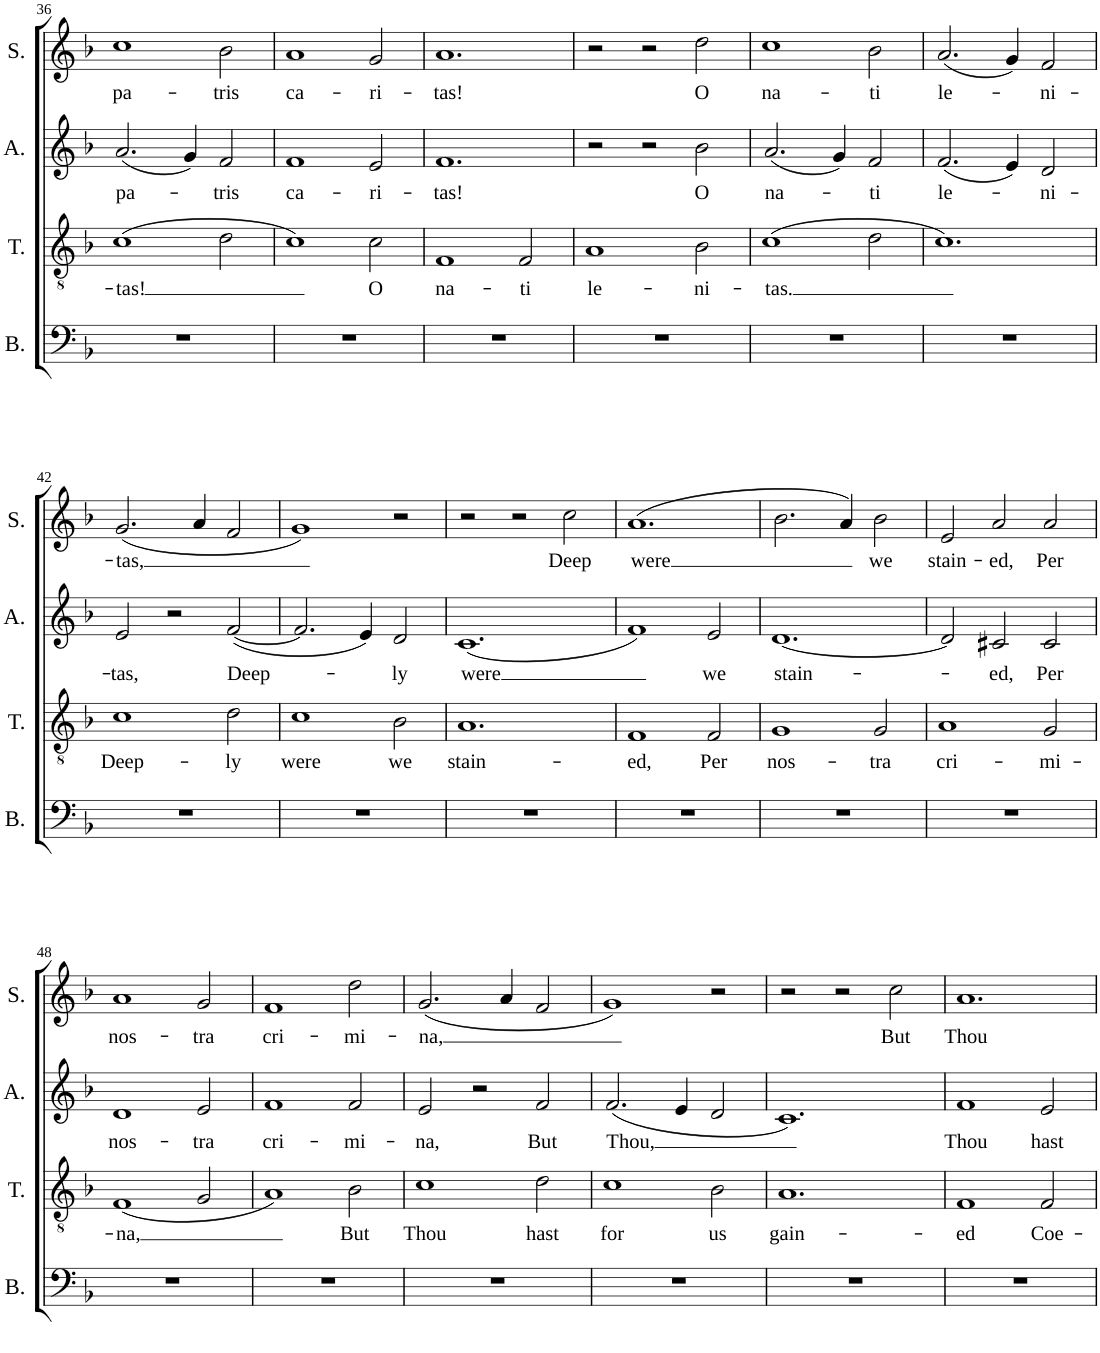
**kern	**kern	**text	**kern	**text	**kern	**text
*part4	*part3	*part3	*part2	*part2	*part1	*part1
*staff4	*staff3	*staff3	*staff2	*staff2	*staff1	*staff1
*I"Bass	*I"Tenor	*	*I"Alto	*	*I"Soprano	*
*I'B.	*I'T.	*	*I'A.	*	*I'S.	*
!!LO:PB:g=z
*clefF4	*clefGv2	*	*clefG2	*	*clefG2	*
*k[b-]	*k[b-]	*	*k[b-]	*	*k[b-]	*
*M3/2	*M3/2	*	*M3/2	*	*M3/2	*
=36	=36	=36	=36	=36	=36	=36
!	!	!LO:LY:b	!	!LO:LY:b	!	!LO:LY:b
*	*^	*	*^	*	*^	*
1.r	(1c	1.ryy	-tas!	(2.a/	1.ryy	pa-	1cc	1.ryy	pa-
.	.	.	.	4g/)	.	.	.	.	.
!	!	!	!	!	!	!LO:LY:b	!	!	!LO:LY:b
.	2d\	.	.	2f/	.	-tris	2b-\	.	-tris
=37	=37	=37	=37	=37	=37	=37	=37	=37	=37
!	!	!	!	!	!	!LO:LY:b	!	!	!LO:LY:b
1.r	1c)	1.ryy	.	1f	1.ryy	ca-	1a	1.ryy	ca-
!	!	!	!LO:LY:b	!	!	!LO:LY:b	!	!	!LO:LY:b
.	2c\	.	O	2e/	.	-ri-	2g/	.	-ri-
=38	=38	=38	=38	=38	=38	=38	=38	=38	=38
!	!	!	!LO:LY:b	!	!	!LO:LY:b	!	!	!LO:LY:b
1.r	1F	1.ryy	na-	1.f	1.ryy	-tas!	1.a	1.ryy	-tas!
!	!	!	!LO:LY:b	!	!	!	!	!	!
.	2F/	.	-ti	.	.	.	.	.	.
=39	=39	=39	=39	=39	=39	=39	=39	=39	=39
!	!	!	!LO:LY:b	!	!	!	!	!	!
1.r	1A	1.ryy	le-	2r	1.ryy	.	2r	1.ryy	.
.	.	.	.	2r	.	.	2r	.	.
!	!	!	!LO:LY:b	!	!	!LO:LY:b	!	!	!LO:LY:b
.	2B-\	.	-ni-	2b-\	.	O	2dd\	.	O
=40	=40	=40	=40	=40	=40	=40	=40	=40	=40
!	!	!	!LO:LY:b	!	!	!LO:LY:b	!	!	!LO:LY:b
1.r	(1c	1.ryy	-tas.	(2.a/	1.ryy	na-	1cc	1.ryy	na-
.	.	.	.	4g/)	.	.	.	.	.
!	!	!	!	!	!	!LO:LY:b	!	!	!LO:LY:b
.	2d\	.	.	2f/	.	-ti	2b-\	.	-ti
=41	=41	=41	=41	=41	=41	=41	=41	=41	=41
!	!	!	!	!	!	!LO:LY:b	!	!	!LO:LY:b
1.r	1.c)	1.ryy	.	(2.f/	1.ryy	le-	(2.a/	1.ryy	le-
.	.	.	.	4e/)	.	.	4g/)	.	.
!	!	!	!	!	!	!LO:LY:b	!	!	!LO:LY:b
.	.	.	.	2d/	.	-ni-	2f/	.	-ni-
!!LO:LB:g=z	!!
=42	=42	=42	=42	=42	=42	=42	=42	=42	=42
!	!	!	!LO:LY:b	!	!	!LO:LY:b	!	!	!LO:LY:b
1.r	1c	1.ryy	Deep-	2e/	1.ryy	-tas,	(2.g/	1.ryy	-tas,
.	.	.	.	2r	.	.	.	.	.
.	.	.	.	.	.	.	4a/	.	.
!	!	!	!LO:LY:b	!	!	!LO:LY:b	!	!	!
.	2d\	.	-ly	([2f/	.	Deep-	2f/	.	.
=43	=43	=43	=43	=43	=43	=43	=43	=43	=43
!	!	!	!LO:LY:b	!	!	!	!	!	!
1.r	1c	1.ryy	were	2.f/]	1.ryy	.	1g)	1.ryy	.
.	.	.	.	4e/)	.	.	.	.	.
!	!	!	!LO:LY:b	!	!	!LO:LY:b	!	!	!
.	2B-\	.	we	2d/	.	-ly	2r	.	.
=44	=44	=44	=44	=44	=44	=44	=44	=44	=44
!	!	!	!LO:LY:b	!	!	!LO:LY:b	!	!	!
1.r	1.A	1.ryy	stain-	(1.c	1.ryy	were	2r	1.ryy	.
.	.	.	.	.	.	.	2r	.	.
!	!	!	!	!	!	!	!	!	!LO:LY:b
.	.	.	.	.	.	.	2cc\	.	Deep
=45	=45	=45	=45	=45	=45	=45	=45	=45	=45
!	!	!	!LO:LY:b	!	!	!	!	!	!LO:LY:b
1.r	1F	1.ryy	-ed,	1f)	1.ryy	.	(1.a	1.ryy	were
!	!	!	!LO:LY:b	!	!	!LO:LY:b	!	!	!
.	2F/	.	Per	2e/	.	we	.	.	.
=46	=46	=46	=46	=46	=46	=46	=46	=46	=46
!	!	!	!LO:LY:b	!	!	!LO:LY:b	!	!	!
1.r	1G	1.ryy	nos-	[1.d	1.ryy	stain-	2.b-\	1.ryy	.
.	.	.	.	.	.	.	4a/)	.	.
!	!	!	!LO:LY:b	!	!	!	!	!	!LO:LY:b
.	2G/	.	-tra	.	.	.	2b-\	.	we
=47	=47	=47	=47	=47	=47	=47	=47	=47	=47
!	!	!	!LO:LY:b	!	!	!	!	!	!LO:LY:b
1.r	1A	1.ryy	cri-	2d/]	1.ryy	.	2e/	1.ryy	stain-
!	!	!	!	!	!	!LO:LY:b	!	!	!LO:LY:b
.	.	.	.	2c#X/	.	-ed,	2a/	.	-ed,
!	!	!	!LO:LY:b	!	!	!LO:LY:b	!	!	!LO:LY:b
.	2G/	.	-mi-	2c#/	.	Per	2a/	.	Per
!!LO:LB:g=z	!!
=48	=48	=48	=48	=48	=48	=48	=48	=48	=48
!	!	!	!LO:LY:b	!	!	!LO:LY:b	!	!	!LO:LY:b
1.r	(1F	1.ryy	-na,	1d	1.ryy	nos-	1a	1.ryy	nos-
!	!	!	!	!	!	!LO:LY:b	!	!	!LO:LY:b
.	2G/	.	.	2e/	.	-tra	2g/	.	-tra
=49	=49	=49	=49	=49	=49	=49	=49	=49	=49
!	!	!	!	!	!	!LO:LY:b	!	!	!LO:LY:b
1.r	1A)	1.ryy	.	1f	1.ryy	cri-	1f	1.ryy	cri-
!	!	!	!LO:LY:b	!	!	!LO:LY:b	!	!	!LO:LY:b
.	2B-\	.	But	2f/	.	-mi-	2dd\	.	-mi-
=50	=50	=50	=50	=50	=50	=50	=50	=50	=50
!	!	!	!LO:LY:b	!	!	!LO:LY:b	!	!	!LO:LY:b
1.r	1c	1.ryy	Thou	2e/	1.ryy	-na,	(2.g/	1.ryy	-na,
.	.	.	.	2r	.	.	.	.	.
.	.	.	.	.	.	.	4a/	.	.
!	!	!	!LO:LY:b	!	!	!LO:LY:b	!	!	!
.	2d\	.	hast	2f/	.	But	2f/	.	.
=51	=51	=51	=51	=51	=51	=51	=51	=51	=51
!	!	!	!LO:LY:b	!	!	!LO:LY:b	!	!	!
1.r	1c	1.ryy	for	(2.f/	1.ryy	Thou,	1g)	1.ryy	.
.	.	.	.	4e/	.	.	.	.	.
!	!	!	!LO:LY:b	!	!	!	!	!	!
.	2B-\	.	us	2d/	.	.	2r	.	.
=52	=52	=52	=52	=52	=52	=52	=52	=52	=52
!	!	!	!LO:LY:b	!	!	!	!	!	!
1.r	1.A	1.ryy	gain-	1.c)	1.ryy	.	2r	1.ryy	.
.	.	.	.	.	.	.	2r	.	.
!	!	!	!	!	!	!	!	!	!LO:LY:b
.	.	.	.	.	.	.	2cc\	.	But
=53	=53	=53	=53	=53	=53	=53	=53	=53	=53
!	!	!	!LO:LY:b	!	!	!LO:LY:b	!	!	!LO:LY:b
1.r	1F	1.ryy	-ed	1f	1.ryy	Thou	1.a	1.ryy	Thou
!	!	!	!LO:LY:b	!	!	!LO:LY:b	!	!	!
.	2F/	.	Coe-	2e/	.	hast	.	.	.
*	*v	*v	*	*	*	*	*v	*v	*
*	*	*	*v	*v	*	*	*
=	=	=	=	=	=	=
*-	*-	*-	*-	*-	*-	*-
